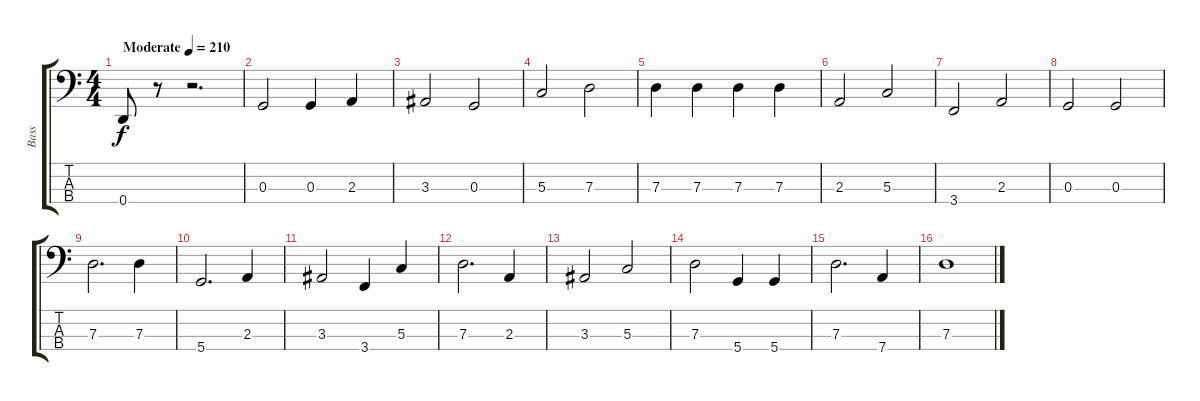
\track ("Bass" "Bass") {instrument electricbasspick}
\staff {score tabs}
\tuning (F2 C2 G1 D1) {hide}
\ts (4 4)
\tempo (210 "Moderate")
\clef f4
\ks c
0.4.8{dy f instrument electricbasspick} r.8 r.2{d} |
0.3.2 0.3.4 2.3.4 |
3.3.2 0.3.2 |
5.3.2 7.3.2 |
7.3.4 7.3.4 7.3.4 7.3.4 |
2.3.2 5.3.2 |
3.4.2 2.3.2 |
0.3.2 0.3.2 |
7.3.2{d} 7.3.4 |
5.4.2{d} 2.3.4 |
3.3.2 3.4.4 5.3.4 |
7.3.2{d} 2.3.4 |
3.3.2 5.3.2 |
7.3.2 5.4.4 5.4.4 |
7.3.2{d} 7.4.4 |
7.3.1
